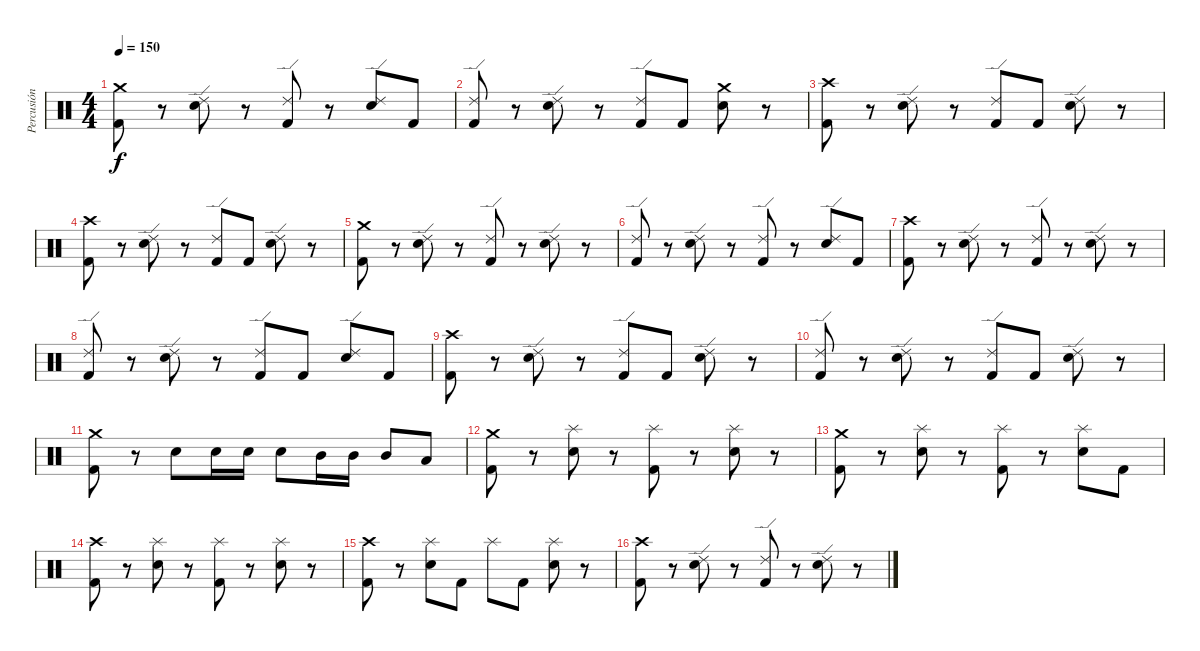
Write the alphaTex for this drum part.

\track ("Percusión" "Percusión") {instrument percussion}
\staff {score}
\articulation defaults
\ts (4 4)
\tempo 150
\clef neutral
\ks c
("Crash medium (hit)" "Kick (hit) 2").8{dy f} r.8 ("Ride (edge) 2" "Snare (hit) 2").8 r.8 ("Ride (edge) 2" "Kick (hit) 2").8 r.8 ("Ride (edge) 2" "Snare (hit) 2").8 "Kick (hit) 2".8 |
("Ride (edge) 2" "Kick (hit) 2").8 r.8 ("Ride (edge) 2" "Snare (hit) 2").8 r.8 ("Ride (edge) 2" "Kick (hit) 2").8 "Kick (hit) 2".8 ("Crash medium (hit)" "Snare (hit) 2").8 r.8 |
("Crash high (hit)" "Kick (hit) 2").8 r.8 ("Ride (edge) 2" "Snare (hit) 2").8 r.8 ("Ride (edge) 2" "Kick (hit) 2").8 "Kick (hit) 2".8 ("Ride (edge) 2" "Snare (hit) 2").8 r.8 |
("Crash high (hit)" "Kick (hit) 2").8 r.8 ("Ride (edge) 2" "Snare (hit) 2").8 r.8 ("Ride (edge) 2" "Kick (hit) 2").8 "Kick (hit) 2".8 ("Ride (edge) 2" "Snare (hit) 2").8 r.8 |
("Crash medium (hit)" "Kick (hit) 2").8 r.8 ("Ride (edge) 2" "Snare (hit) 2").8 r.8 ("Ride (edge) 2" "Kick (hit) 2").8 r.8 ("Ride (edge) 2" "Snare (hit) 2").8 r.8 |
("Ride (edge) 2" "Kick (hit) 2").8 r.8 ("Ride (edge) 2" "Snare (hit) 2").8 r.8 ("Ride (edge) 2" "Kick (hit) 2").8 r.8 ("Ride (edge) 2" "Snare (hit) 2").8 "Kick (hit) 2".8 |
("Crash high (hit)" "Kick (hit) 2").8 r.8 ("Ride (edge) 2" "Snare (hit) 2").8 r.8 ("Ride (edge) 2" "Kick (hit) 2").8 r.8 ("Ride (edge) 2" "Snare (hit) 2").8 r.8 |
("Ride (edge) 2" "Kick (hit) 2").8 r.8 ("Ride (edge) 2" "Snare (hit) 2").8 r.8 ("Ride (edge) 2" "Kick (hit) 2").8 "Kick (hit) 2".8 ("Ride (edge) 2" "Snare (hit) 2").8 "Kick (hit) 2".8 |
("Crash high (hit)" "Kick (hit) 2").8 r.8 ("Ride (edge) 2" "Snare (hit) 2").8 r.8 ("Ride (edge) 2" "Kick (hit) 2").8 "Kick (hit) 2".8 ("Ride (edge) 2" "Snare (hit) 2").8 r.8 |
("Ride (edge) 2" "Kick (hit) 2").8 r.8 ("Ride (edge) 2" "Snare (hit) 2").8 r.8 ("Ride (edge) 2" "Kick (hit) 2").8 "Kick (hit) 2".8 ("Ride (edge) 2" "Snare (hit) 2").8 r.8 |
("Crash medium (hit)" "Kick (hit) 2").8 r.8 "Snare (hit) 2".8 "Snare (hit) 2".16 "Snare (hit) 2".16 "Snare (hit) 2".8 "Mid Tom (hit)".16 "Mid Tom (hit)".16 "Mid Tom (hit)".8 "Low Tom (hit)".8 |
("Crash medium (hit)" "Kick (hit) 2").8 r.8 ("Splash (hit)" "Snare (hit) 2").8 r.8 ("Splash (hit)" "Kick (hit) 2").8 r.8 ("Splash (hit)" "Snare (hit) 2").8 r.8 |
("Crash medium (hit)" "Kick (hit) 2").8 r.8 ("Splash (hit)" "Snare (hit) 2").8 r.8 ("Splash (hit)" "Kick (hit) 2").8 r.8 ("Splash (hit)" "Snare (hit) 2").8 "Kick (hit) 2".8 |
("Crash high (hit)" "Kick (hit) 2").8 r.8 ("Splash (hit)" "Snare (hit) 2").8 r.8 ("Splash (hit)" "Kick (hit) 2").8 r.8 ("Splash (hit)" "Snare (hit) 2").8 r.8 |
("Crash high (hit)" "Kick (hit) 2").8 r.8 ("Splash (hit)" "Snare (hit) 2").8 "Kick (hit) 2".8 "Splash (hit)".8 "Kick (hit) 2".8 ("Splash (hit)" "Snare (hit) 2").8 r.8 |
("Crash high (hit)" "Kick (hit) 2").8 r.8 ("Ride (edge) 2" "Snare (hit) 2").8 r.8 ("Ride (edge) 2" "Kick (hit) 2").8 r.8 ("Ride (edge) 2" "Snare (hit) 2").8 r.8
